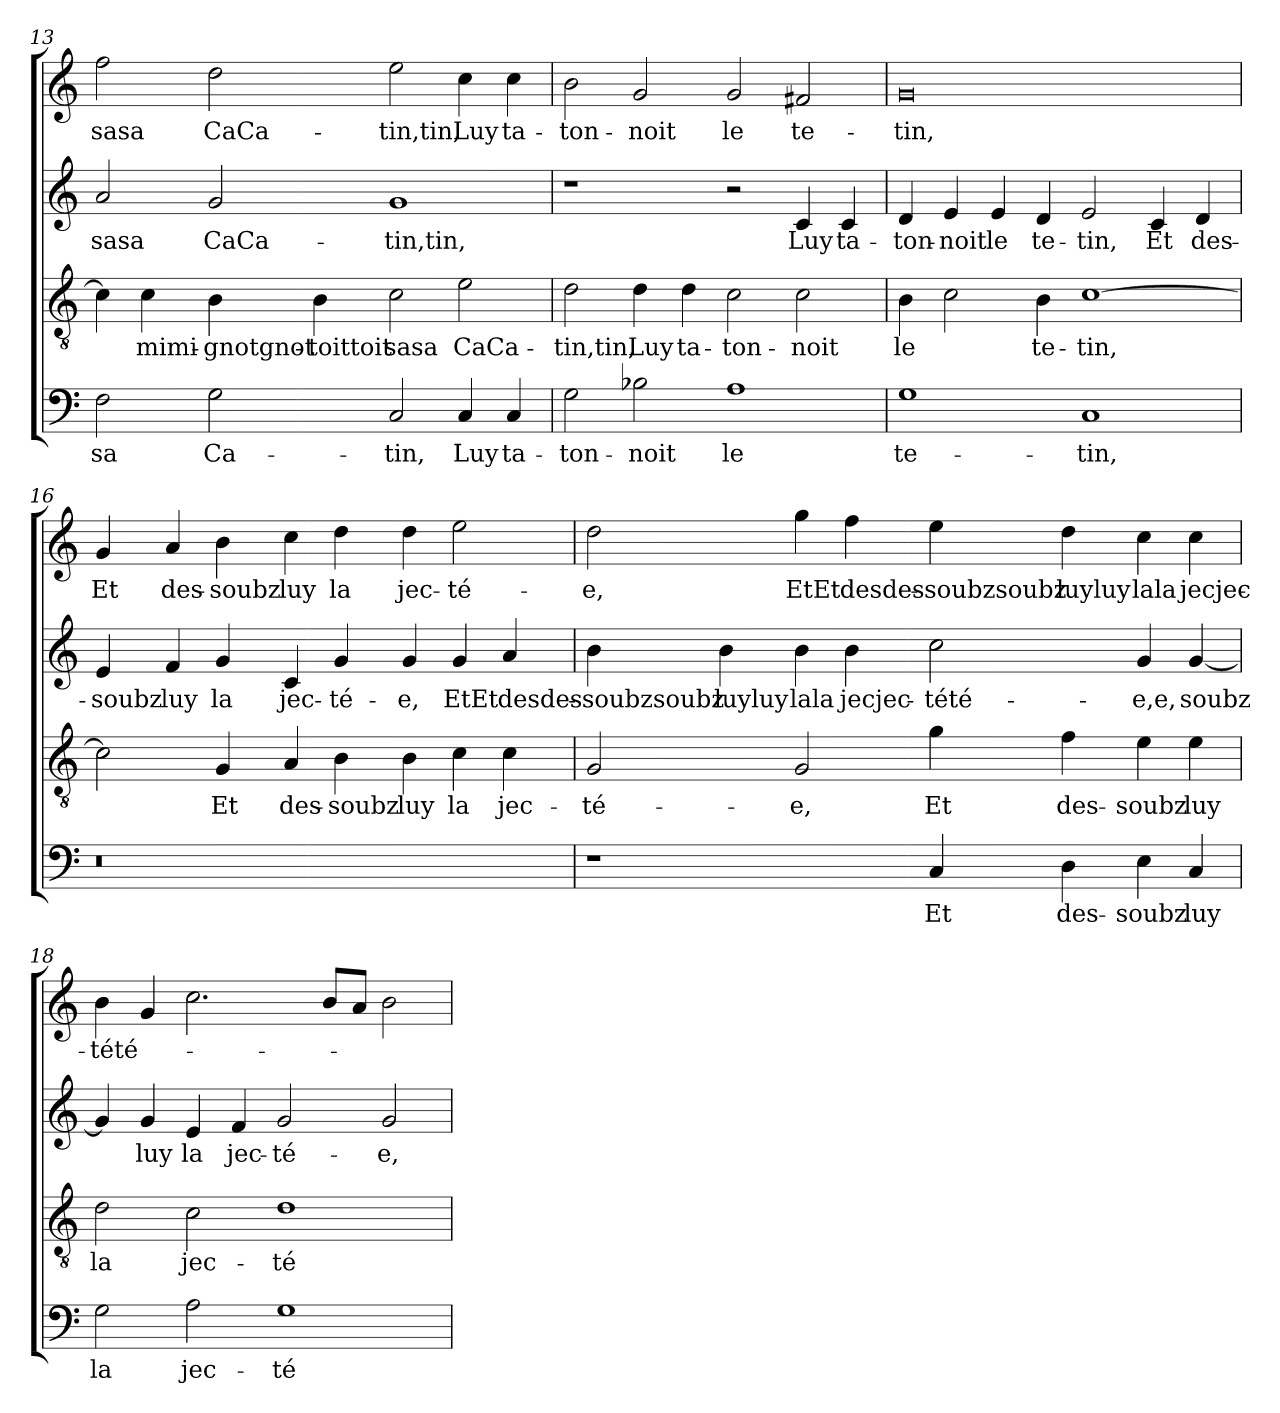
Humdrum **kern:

**kern	**text	**kern	**text	**kern	**text	**kern	**text
*part4	*part4	*part3	*part3	*part2	*part2	*part1	*part1
*staff4	*staff4	*staff3	*staff3	*staff2	*staff2	*staff1	*staff1
!!LO:LB:g=z
*clefF4	*	*clefGv2	*	*clefG2	*	*clefG2	*
*k[]	*	*k[]	*	*k[]	*	*k[]	*
=13	=13	=13	=13	=13	=13	=13	=13
2F	sa	4c]	.	2a	sasa	2ff	sasa
.	.	4c	mimi-	.	.	.	.
2G	Ca-	4B	-gnotgnot-	2g	CaCa-	2dd	CaCa-
.	.	4B	-toittoit	.	.	.	.
2C	-tin,	2c	sasa	1g	-tin,tin,	2ee	-tin,tin,
4C	Luy	2e	CaCa-	.	.	4cc	Luy
4C	ta-	.	.	.	.	4cc	ta-
=14	=14	=14	=14	=14	=14	=14	=14
2G	-ton-	2d	-tin,tin,	1r	.	2b	-ton-
2B-X	-noit	4d	Luy	.	.	2g	-noit
.	.	4d	ta-	.	.	.	.
1A	le	2c	-ton-	2r	.	2g	le
.	.	2c	-noit	4c	Luy	2f#X	te-
.	.	.	.	4c	ta-	.	.
=15	=15	=15	=15	=15	=15	=15	=15
1G	te-	4B	le	4d	-ton-	0g	-tin,
.	.	2c	.	4e	-noit	.	.
.	.	.	.	4e	le	.	.
.	.	4B	te-	4d	te-	.	.
1C	-tin,	[1c	-tin,	2e	-tin,	.	.
.	.	.	.	4c	Et	.	.
.	.	.	.	4d	des-	.	.
!!LO:LB:g=z
=16	=16	=16	=16	=16	=16	=16	=16
0r	.	2c]	.	4e	-soubz	4g	Et
.	.	.	.	4f	luy	4a	des-
.	.	4G	Et	4g	la	4b	-soubz
.	.	4A	des-	4c	jec-	4cc	luy
.	.	4B	-soubz	4g	-té-	4dd	la
.	.	4B	luy	4g	-e,	4dd	jec-
.	.	4c	la	4g	EtEt	2ee	-té-
.	.	4c	jec-	4a	desdes-	.	.
=17	=17	=17	=17	=17	=17	=17	=17
1r	.	2G	-té-	4b	-soubzsoubz	2dd	-e,
.	.	.	.	4b	luyluy	.	.
.	.	2G	-e,	4b	lala	4gg	EtEt
.	.	.	.	4b	jecjec-	4ff	desdes-
4C	Et	4g	Et	2cc	-tété-	4ee	-soubzsoubz
4D	des-	4f	des-	.	.	4dd	luyluy
4E	-soubz	4e	-soubz	4g	-e,e,	4cc	lala
4C	luy	4e	luy	[4g	soubz	4cc	jecjec-
=18	=18	=18	=18	=18	=18	=18	=18
2G	la	2d	la	4g]	.	4b	-tété-
.	.	.	.	4g	luy	4g	.
2A	jec-	2c	jec-	4e	la	2.cc	.
.	.	.	.	4f	jec-	.	.
1G	-té-	1d	-té-	2g	-té-	.	.
.	.	.	.	.	.	8bL	.
.	.	.	.	.	.	8aJ	.
.	.	.	.	2g	-e,	2b	.
=	=	=	=	=	=	=	=
*-	*-	*-	*-	*-	*-	*-	*-
